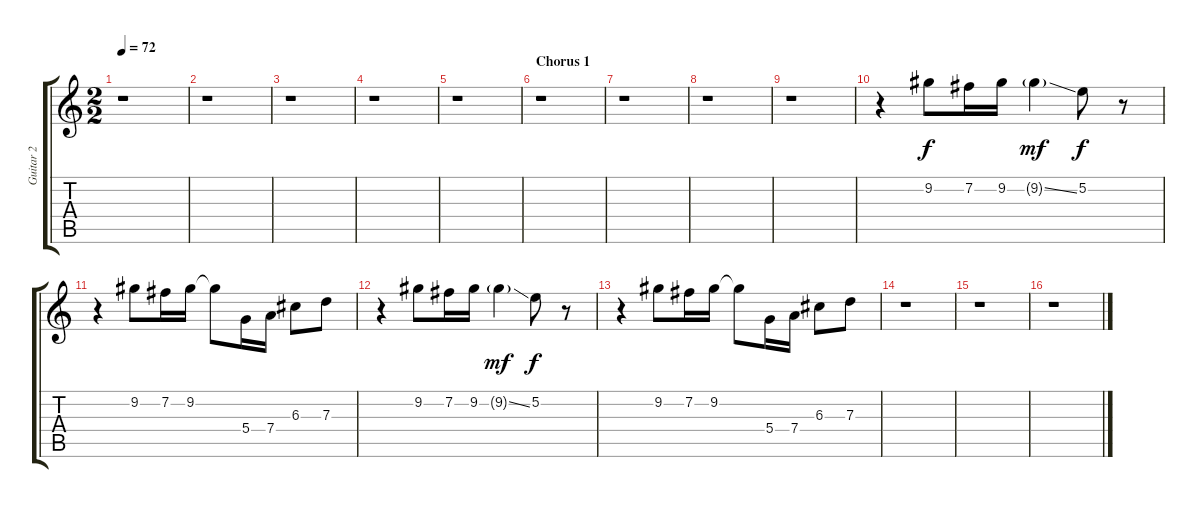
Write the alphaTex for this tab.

\track ("Guitar 2" "Guitar 2") {instrument overdrivenguitar}
\staff {score tabs}
\tuning (E4 B3 G3 D3 A2 E2) {hide}
\ts (2 2)
\tempo 72
\clef g2
\ks c
r.1{dy f} |
r.1 |
r.1 |
r.1 |
r.1 |
\section ("" "Chorus 1")
r.1 |
r.1 |
r.1 |
r.1 |
r.4 9.2.8 7.2.16 9.2.16 9.2{ss g}.4{dy mf} 5.2.8{dy f} r.8 |
r.4 9.2.8 7.2.16 9.2.16 9.2{t}.8 5.4.16 7.4.16 6.3.8 7.3.8 |
r.4 9.2.8 7.2.16 9.2.16 9.2{ss g}.4{dy mf} 5.2.8{dy f} r.8 |
r.4 9.2.8 7.2.16 9.2.16 9.2{t}.8 5.4.16 7.4.16 6.3.8 7.3.8 |
r.1 |
r.1 |
r.1
